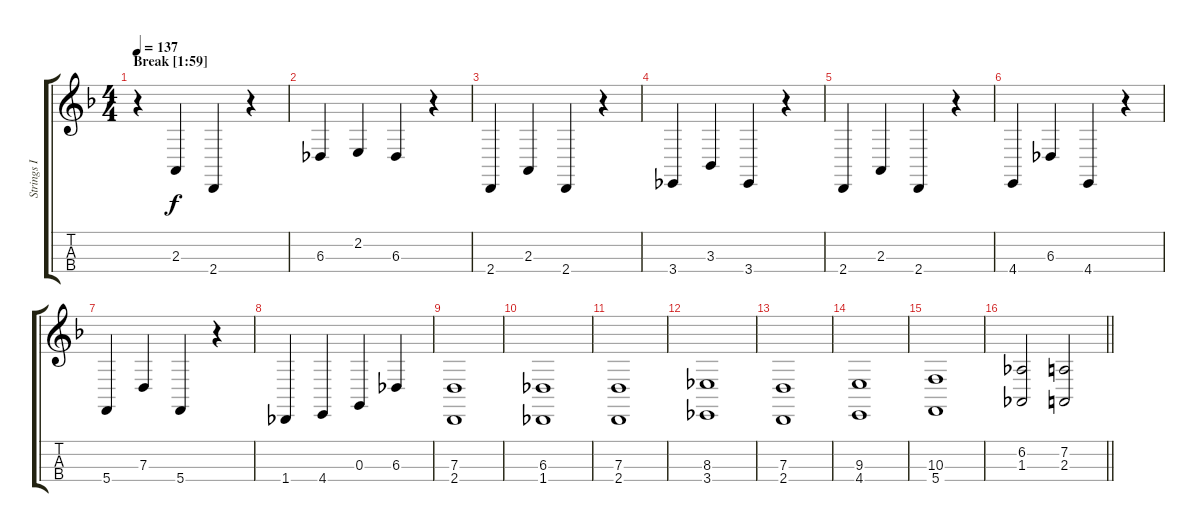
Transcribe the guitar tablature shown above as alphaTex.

\track ("Strings I" "Strings I") {instrument pizzicatostrings}
\staff {score tabs}
\tuning (A3 D3 G2 C2) {hide}
\ts (4 4)
\section ("" "Break [1:59]")
\tempo 137
\clef g2
\ks dminor
r.4{dy f} 2.3.4 2.4.4 r.4 |
6.3.4 2.2.4 6.3.4 r.4 |
2.4.4 2.3.4 2.4.4 r.4 |
3.4.4 3.3.4 3.4.4 r.4 |
2.4.4 2.3.4 2.4.4 r.4 |
4.4.4 6.3.4 4.4.4 r.4 |
5.4.4 7.3.4 5.4.4 r.4 |
1.4.4 4.4.4 0.3.4 6.3.4 |
(7.3 2.4).1 |
(6.3 1.4).1 |
(7.3 2.4).1 |
(8.3 3.4).1 |
(7.3 2.4).1 |
(9.3 4.4).1 |
(10.3 5.4).1 |
\barLineRight lightlight
(6.2 1.3).2 (7.2 2.3).2
